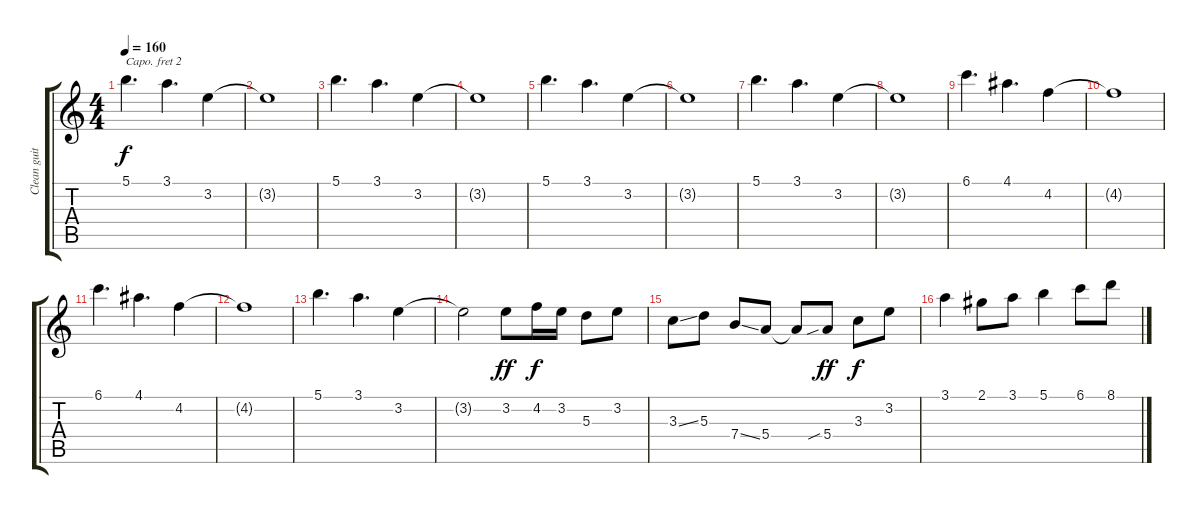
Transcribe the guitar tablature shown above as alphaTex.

\track ("Clean guitar" "Clean guit") {instrument electricguitarjazz}
\staff {score tabs}
\capo 2
\tuning (E4 B3 G3 D3 A2 E2) {hide}
\ts (4 4)
\tempo 160
\clef g2
\ks c
5.1.4{d dy f volume 13 balance 0} 3.1.4{d} 3.2.4 |
3.2{t}.1 |
5.1.4{d volume 13 balance 0} 3.1.4{d} 3.2.4 |
3.2{t}.1 |
5.1.4{d volume 13 balance 0} 3.1.4{d} 3.2.4 |
3.2{t}.1 |
5.1.4{d volume 13 balance 0} 3.1.4{d} 3.2.4 |
3.2{t}.1 |
6.1.4{d volume 13 balance 0} 4.1.4{d} 4.2.4 |
4.2{t}.1 |
6.1.4{d volume 13 balance 0} 4.1.4{d} 4.2.4 |
4.2{t}.1 |
5.1.4{d volume 13 balance 0} 3.1.4{d} 3.2.4 |
3.2{t}.2 3.2.8{dy ff} 4.2.16{dy f} 3.2.16 5.3.8 3.2.8 |
3.3{ss}.8 5.3.8 7.4{ss}.8 5.4.8 5.4{t}.8 5.4{sib}.8{dy ff} 3.3.8{dy f} 3.2.8 |
3.1.4 2.1.8 3.1.8 5.1.4 6.1.8 8.1.8
